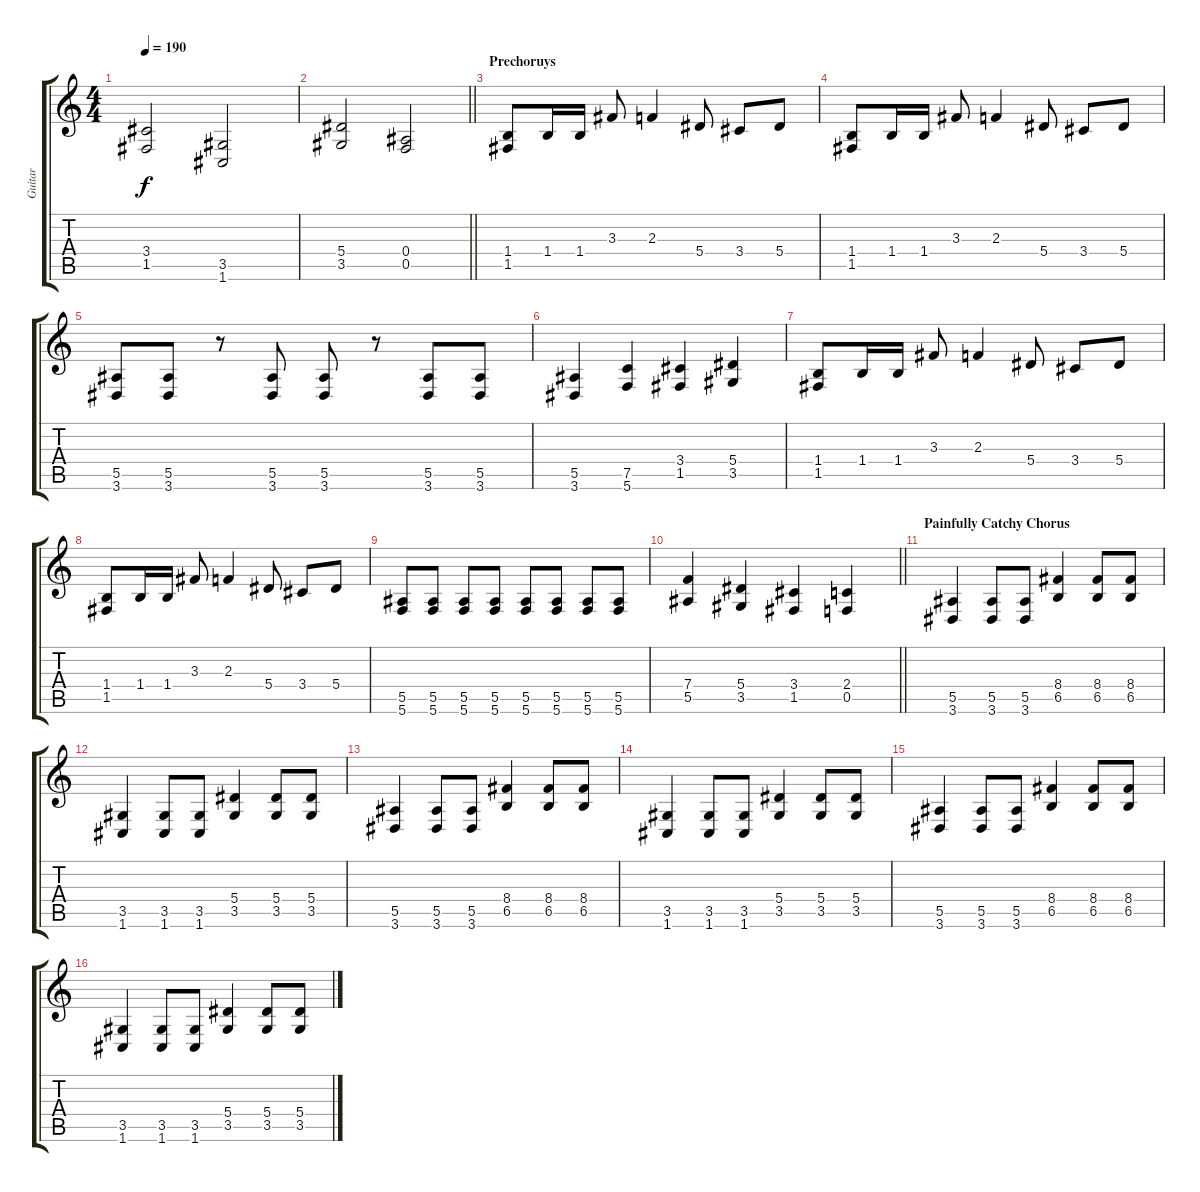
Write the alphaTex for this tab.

\track ("Guitar" "Guitar") {instrument distortionguitar}
\staff {score tabs}
\tuning (C4 G3 Eb3 Bb2 F2 C2) {hide}
\ts (4 4)
\tempo 190
\clef g2
\ks c
(3.4 1.5).2{dy f} (3.5 1.6).2 |
\barLineRight lightlight
(5.4 3.5).2 (0.4 0.5).2 |
\section ("" "Prechoruys")
(1.4 1.5).8 1.4.16 1.4.16 3.3.8 2.3.4 5.4.8 3.4.8 5.4.8 |
(1.4 1.5).8 1.4.16 1.4.16 3.3.8 2.3.4 5.4.8 3.4.8 5.4.8 |
(5.5 3.6).8 (5.5 3.6).8 r.8 (5.5 3.6).8 (5.5 3.6).8 r.8 (5.5 3.6).8 (5.5 3.6).8 |
(5.5 3.6).4 (7.5 5.6).4 (3.4 1.5).4 (5.4 3.5).4 |
(1.4 1.5).8 1.4.16 1.4.16 3.3.8 2.3.4 5.4.8 3.4.8 5.4.8 |
(1.4 1.5).8 1.4.16 1.4.16 3.3.8 2.3.4 5.4.8 3.4.8 5.4.8 |
(5.5 5.6).8 (5.5 5.6).8 (5.5 5.6).8 (5.5 5.6).8 (5.5 5.6).8 (5.5 5.6).8 (5.5 5.6).8 (5.5 5.6).8 |
\barLineRight lightlight
(7.4 5.5).4 (5.4 3.5).4 (3.4 1.5).4 (2.4 0.5).4 |
\section ("" "Painfully Catchy Chorus")
(5.5 3.6).4 (5.5 3.6).8 (5.5 3.6).8 (8.4 6.5).4 (8.4 6.5).8 (8.4 6.5).8 |
(3.5 1.6).4 (3.5 1.6).8 (3.5 1.6).8 (5.4 3.5).4 (5.4 3.5).8 (5.4 3.5).8 |
(5.5 3.6).4 (5.5 3.6).8 (5.5 3.6).8 (8.4 6.5).4 (8.4 6.5).8 (8.4 6.5).8 |
(3.5 1.6).4 (3.5 1.6).8 (3.5 1.6).8 (5.4 3.5).4 (5.4 3.5).8 (5.4 3.5).8 |
(5.5 3.6).4 (5.5 3.6).8 (5.5 3.6).8 (8.4 6.5).4 (8.4 6.5).8 (8.4 6.5).8 |
(3.5 1.6).4 (3.5 1.6).8 (3.5 1.6).8 (5.4 3.5).4 (5.4 3.5).8 (5.4 3.5).8
